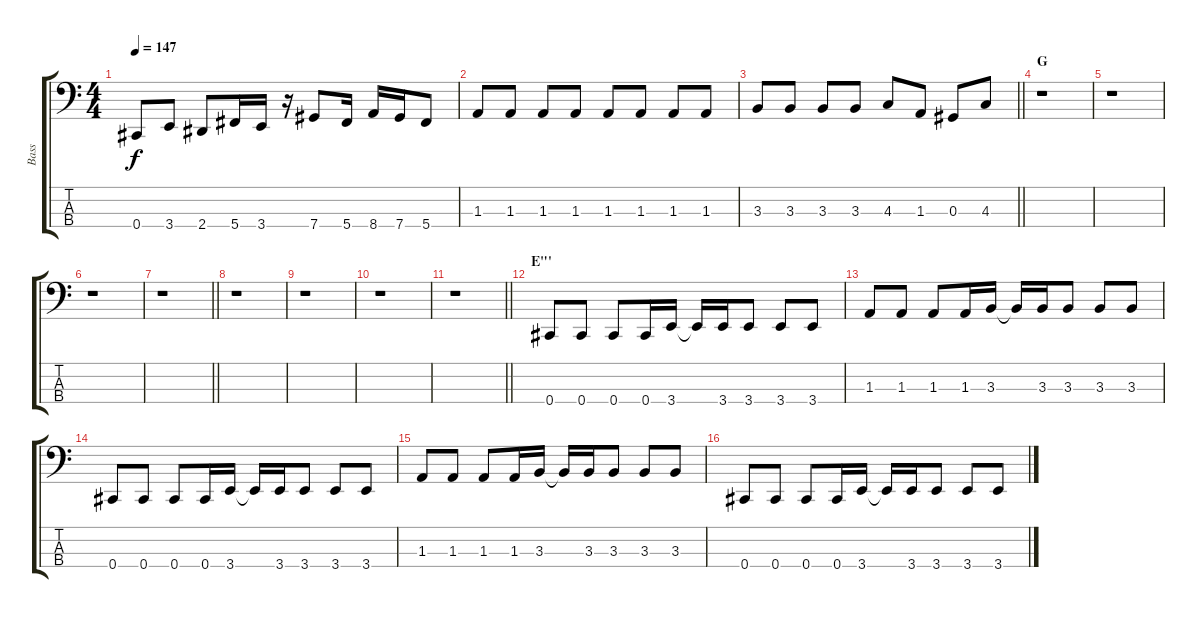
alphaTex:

\track ("Bass" "Bass") {instrument electricbasspick}
\staff {score tabs}
\tuning (Gb2 Db2 Ab1 Db1) {hide}
\ts (4 4)
\tempo 147
\clef f4
\ks c
0.4.8{dy f} 3.4.8 2.4.8 5.4.16 3.4.16 r.16 7.4.8 5.4.16 8.4.16 7.4.16 5.4.8 |
1.3.8 1.3.8 1.3.8 1.3.8 1.3.8 1.3.8 1.3.8 1.3.8 |
\barLineRight lightlight
3.3.8 3.3.8 3.3.8 3.3.8 4.3.8 1.3.8 0.3.8 4.3.8 |
\section ("" "G")
r.1 |
r.1 |
r.1 |
\barLineRight lightlight
r.1 |
\section ("" "")
r.1 |
r.1 |
r.1 |
\barLineRight lightlight
r.1 |
\section ("" "E\"'")
0.4.8 0.4.8 0.4.8 0.4.16 3.4.16 3.4{t}.16 3.4.16 3.4.8 3.4.8 3.4.8 |
1.3.8 1.3.8 1.3.8 1.3.16 3.3.16 3.3{t}.16 3.3.16 3.3.8 3.3.8 3.3.8 |
0.4.8 0.4.8 0.4.8 0.4.16 3.4.16 3.4{t}.16 3.4.16 3.4.8 3.4.8 3.4.8 |
1.3.8 1.3.8 1.3.8 1.3.16 3.3.16 3.3{t}.16 3.3.16 3.3.8 3.3.8 3.3.8 |
0.4.8 0.4.8 0.4.8 0.4.16 3.4.16 3.4{t}.16 3.4.16 3.4.8 3.4.8 3.4.8
